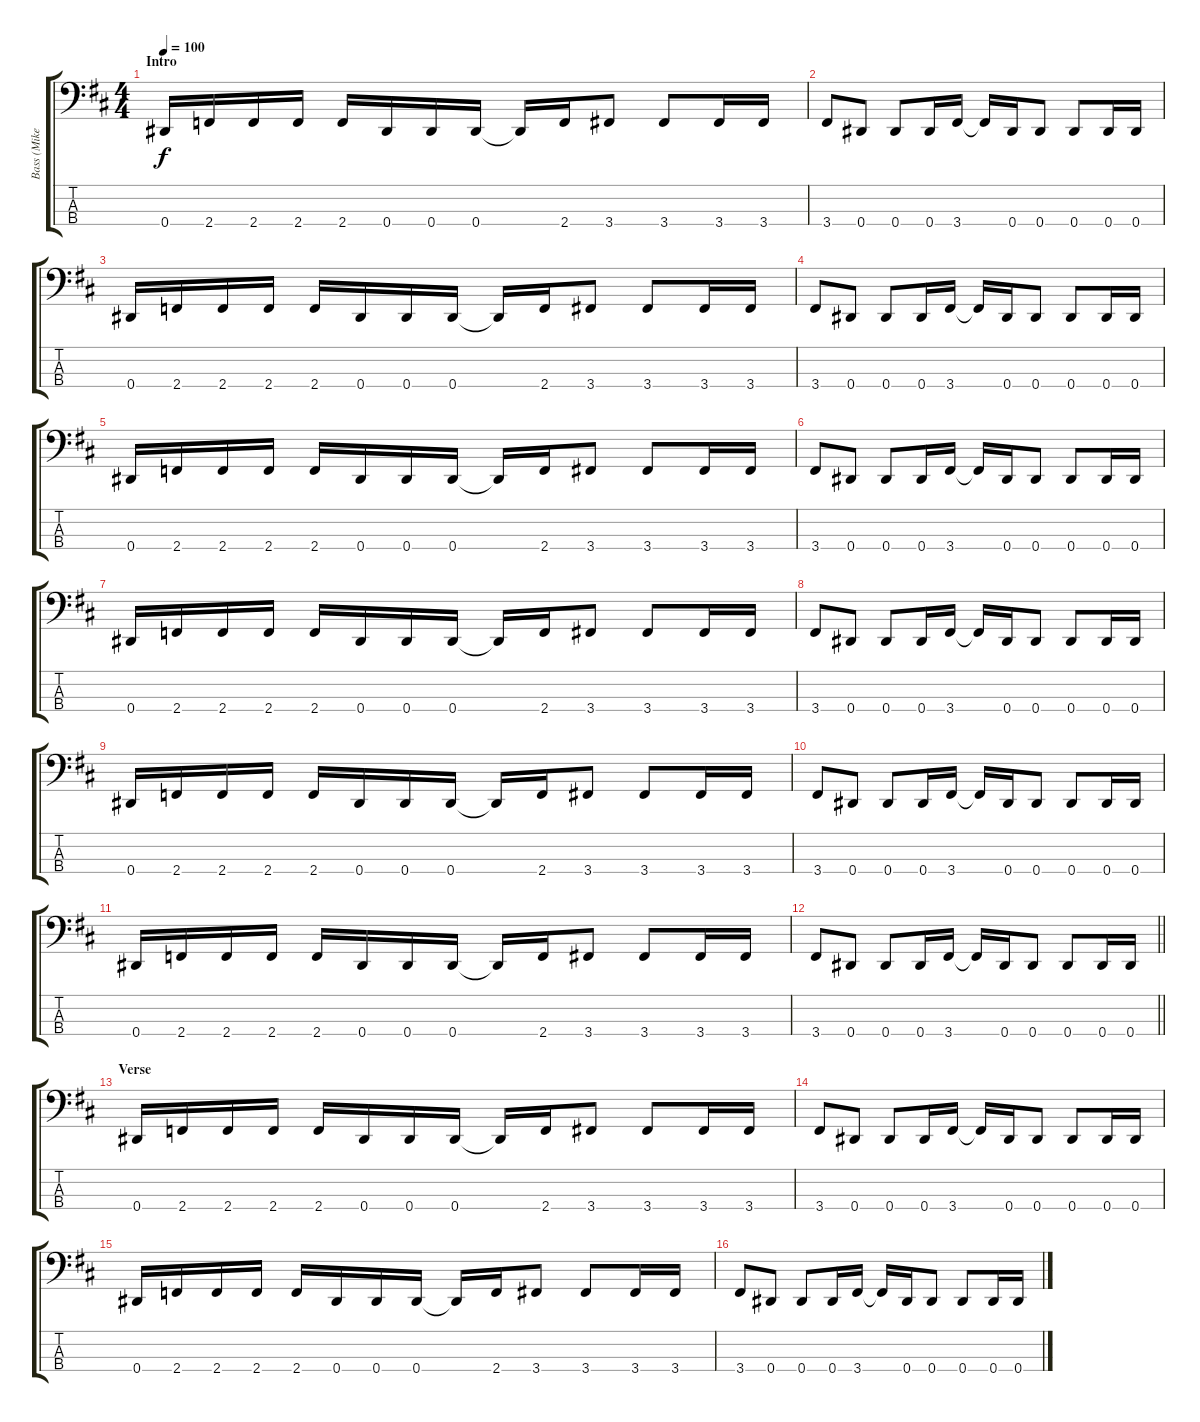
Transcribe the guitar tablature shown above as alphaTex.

\track ("Bass (Mike)" "Bass (Mike") {instrument electricbasspick}
\staff {score tabs}
\tuning (Gb2 Db2 Ab1 Eb1) {hide}
\ts (4 4)
\section ("" "Intro")
\tempo 100
\clef f4
\ks bminor
0.4.16{dy f instrument electricbasspick} 2.4.16 2.4.16 2.4.16 2.4.16 0.4.16 0.4.16 0.4.16 0.4{t}.16 2.4.16 3.4.8 3.4.8 3.4.16 3.4.16 |
3.4.8 0.4.8 0.4.8 0.4.16 3.4.16 3.4{t}.16 0.4.16 0.4.8 0.4.8 0.4.16 0.4.16 |
0.4.16 2.4.16 2.4.16 2.4.16 2.4.16 0.4.16 0.4.16 0.4.16 0.4{t}.16 2.4.16 3.4.8 3.4.8 3.4.16 3.4.16 |
3.4.8 0.4.8 0.4.8 0.4.16 3.4.16 3.4{t}.16 0.4.16 0.4.8 0.4.8 0.4.16 0.4.16 |
0.4.16 2.4.16 2.4.16 2.4.16 2.4.16 0.4.16 0.4.16 0.4.16 0.4{t}.16 2.4.16 3.4.8 3.4.8 3.4.16 3.4.16 |
3.4.8 0.4.8 0.4.8 0.4.16 3.4.16 3.4{t}.16 0.4.16 0.4.8 0.4.8 0.4.16 0.4.16 |
0.4.16 2.4.16 2.4.16 2.4.16 2.4.16 0.4.16 0.4.16 0.4.16 0.4{t}.16 2.4.16 3.4.8 3.4.8 3.4.16 3.4.16 |
3.4.8 0.4.8 0.4.8 0.4.16 3.4.16 3.4{t}.16 0.4.16 0.4.8 0.4.8 0.4.16 0.4.16 |
0.4.16 2.4.16 2.4.16 2.4.16 2.4.16 0.4.16 0.4.16 0.4.16 0.4{t}.16 2.4.16 3.4.8 3.4.8 3.4.16 3.4.16 |
3.4.8 0.4.8 0.4.8 0.4.16 3.4.16 3.4{t}.16 0.4.16 0.4.8 0.4.8 0.4.16 0.4.16 |
0.4.16 2.4.16 2.4.16 2.4.16 2.4.16 0.4.16 0.4.16 0.4.16 0.4{t}.16 2.4.16 3.4.8 3.4.8 3.4.16 3.4.16 |
\barLineRight lightlight
3.4.8 0.4.8 0.4.8 0.4.16 3.4.16 3.4{t}.16 0.4.16 0.4.8 0.4.8 0.4.16 0.4.16 |
\section ("" "Verse")
0.4.16 2.4.16 2.4.16 2.4.16 2.4.16 0.4.16 0.4.16 0.4.16 0.4{t}.16 2.4.16 3.4.8 3.4.8 3.4.16 3.4.16 |
3.4.8 0.4.8 0.4.8 0.4.16 3.4.16 3.4{t}.16 0.4.16 0.4.8 0.4.8 0.4.16 0.4.16 |
0.4.16 2.4.16 2.4.16 2.4.16 2.4.16 0.4.16 0.4.16 0.4.16 0.4{t}.16 2.4.16 3.4.8 3.4.8 3.4.16 3.4.16 |
3.4.8 0.4.8 0.4.8 0.4.16 3.4.16 3.4{t}.16 0.4.16 0.4.8 0.4.8 0.4.16 0.4.16
